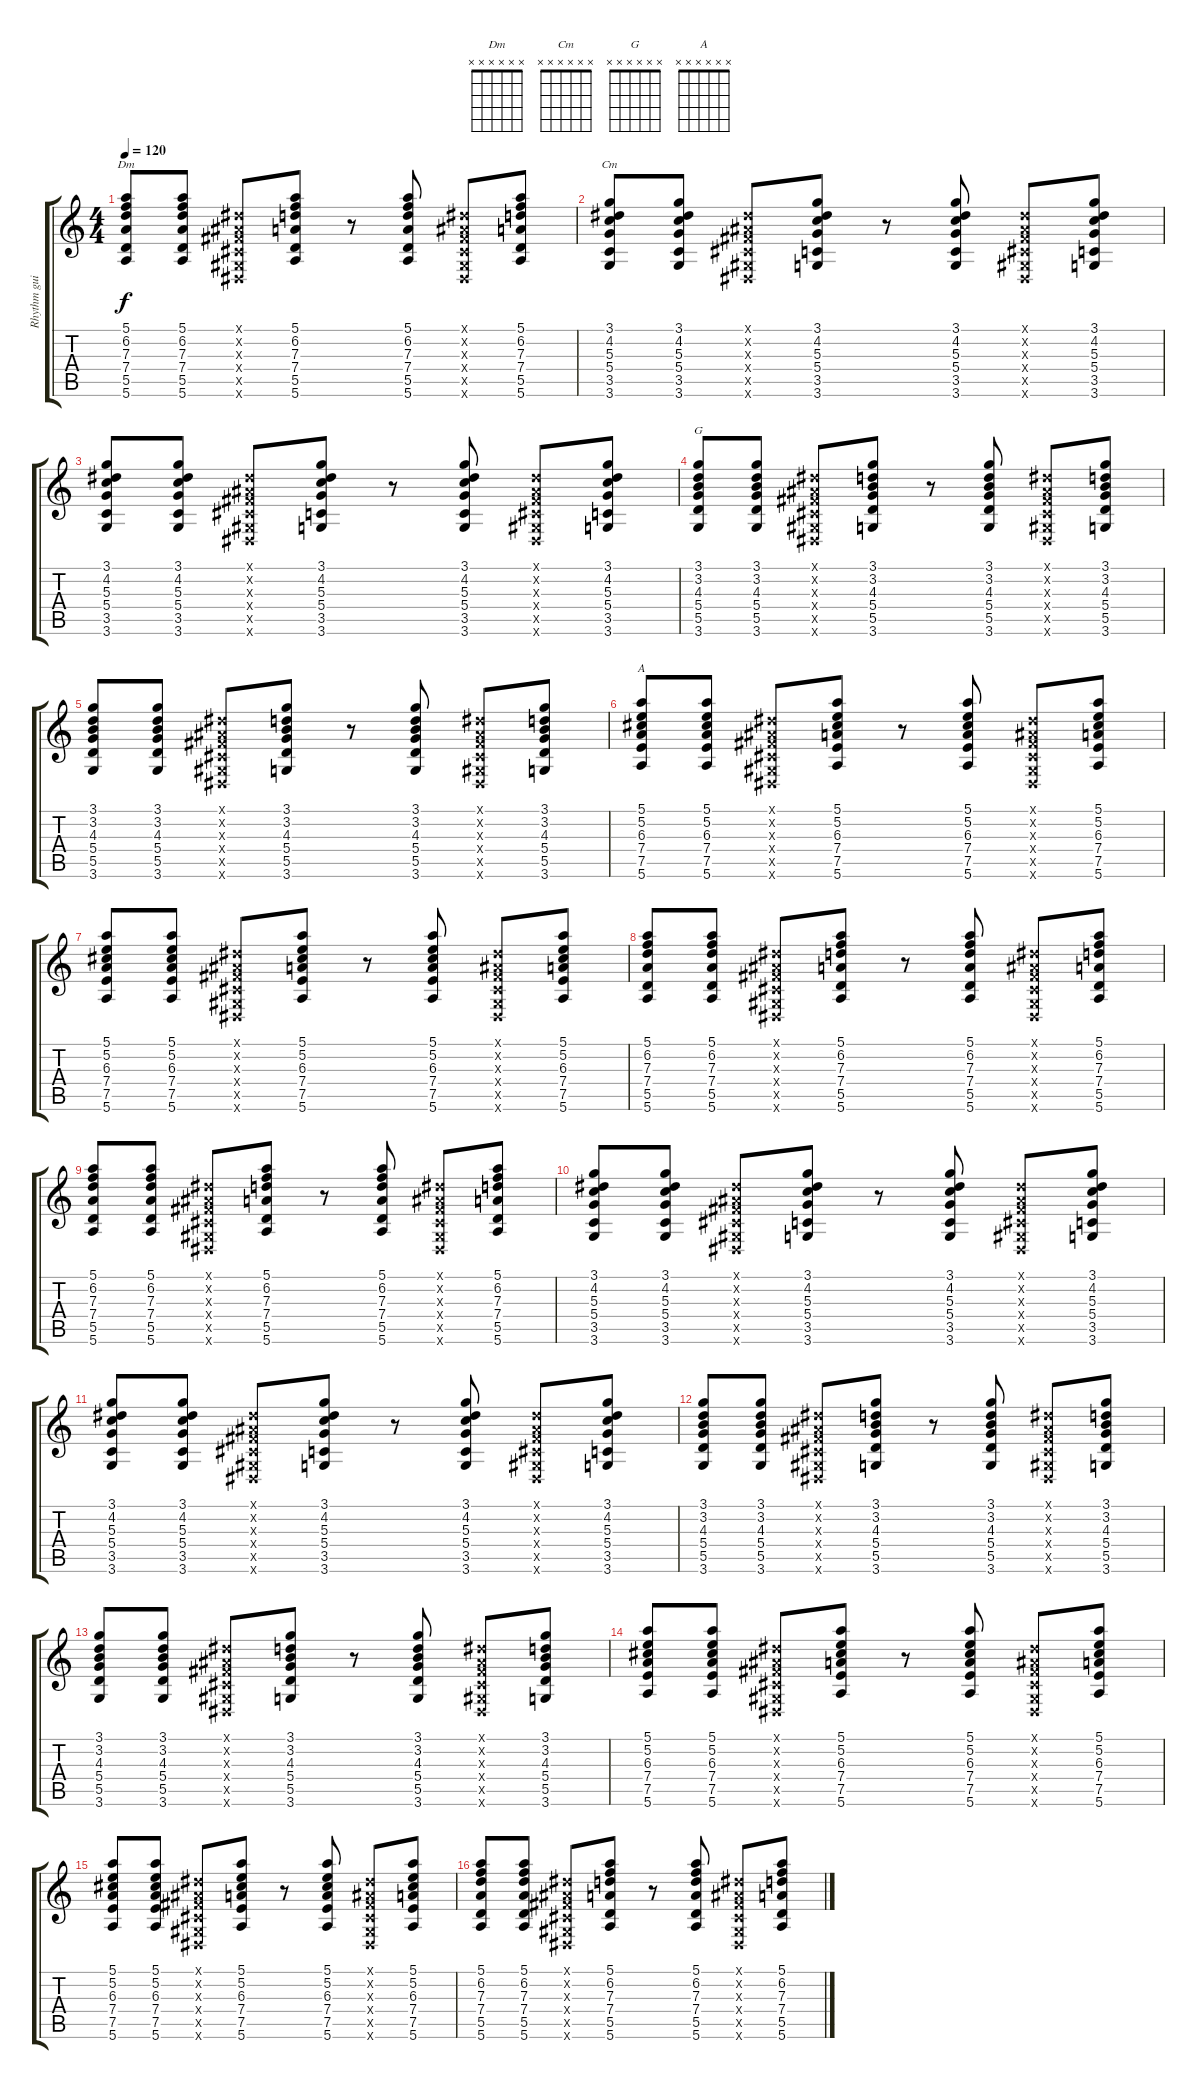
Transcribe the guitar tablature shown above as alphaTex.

\track ("Rhythm guitar" "Rhythm gui") {instrument acousticguitarsteel}
\staff {score tabs}
\tuning (E4 B3 G3 D3 A2 E2) {hide}
\chord ("Dm" x x x x x x) {firstfret 0}
\chord ("Cm" x x x x x x) {firstfret 0}
\chord ("G" x x x x x x) {firstfret 0}
\chord ("A" x x x x x x) {firstfret 0}
\ts (4 4)
\tempo 120
\clef g2
\ks c
(5.1 6.2 7.3 7.4 5.5 5.6).8{ch "Dm" dy f} (5.1 6.2 7.3 7.4 5.5 5.6).8 (-1.1{x} -1.2{x} -1.3{x} -1.4{x} -1.5{x} -1.6{x}).8 (5.1 6.2 7.3 7.4 5.5 5.6).8 r.8 (5.1 6.2 7.3 7.4 5.5 5.6).8 (-1.1{x} -1.2{x} -1.3{x} -1.4{x} -1.5{x} -1.6{x}).8 (5.1 6.2 7.3 7.4 5.5 5.6).8 |
(3.1 4.2 5.3 5.4 3.5 3.6).8{ch "Cm"} (3.1 4.2 5.3 5.4 3.5 3.6).8 (-1.1{x} -1.2{x} -1.3{x} -1.4{x} -1.5{x} -1.6{x}).8 (3.1 4.2 5.3 5.4 3.5 3.6).8 r.8 (3.1 4.2 5.3 5.4 3.5 3.6).8 (-1.1{x} -1.2{x} -1.3{x} -1.4{x} -1.5{x} -1.6{x}).8 (3.1 4.2 5.3 5.4 3.5 3.6).8 |
(3.1 4.2 5.3 5.4 3.5 3.6).8 (3.1 4.2 5.3 5.4 3.5 3.6).8 (-1.1{x} -1.2{x} -1.3{x} -1.4{x} -1.5{x} -1.6{x}).8 (3.1 4.2 5.3 5.4 3.5 3.6).8 r.8 (3.1 4.2 5.3 5.4 3.5 3.6).8 (-1.1{x} -1.2{x} -1.3{x} -1.4{x} -1.5{x} -1.6{x}).8 (3.1 4.2 5.3 5.4 3.5 3.6).8 |
(3.1 3.2 4.3 5.4 5.5 3.6).8{ch "G"} (3.1 3.2 4.3 5.4 5.5 3.6).8 (-1.1{x} -1.2{x} -1.3{x} -1.4{x} -1.5{x} -1.6{x}).8 (3.1 3.2 4.3 5.4 5.5 3.6).8 r.8 (3.1 3.2 4.3 5.4 5.5 3.6).8 (-1.1{x} -1.2{x} -1.3{x} -1.4{x} -1.5{x} -1.6{x}).8 (3.1 3.2 4.3 5.4 5.5 3.6).8 |
(3.1 3.2 4.3 5.4 5.5 3.6).8 (3.1 3.2 4.3 5.4 5.5 3.6).8 (-1.1{x} -1.2{x} -1.3{x} -1.4{x} -1.5{x} -1.6{x}).8 (3.1 3.2 4.3 5.4 5.5 3.6).8 r.8 (3.1 3.2 4.3 5.4 5.5 3.6).8 (-1.1{x} -1.2{x} -1.3{x} -1.4{x} -1.5{x} -1.6{x}).8 (3.1 3.2 4.3 5.4 5.5 3.6).8 |
(5.1 5.2 6.3 7.4 7.5 5.6).8{ch "A"} (5.1 5.2 6.3 7.4 7.5 5.6).8 (-1.1{x} -1.2{x} -1.3{x} -1.4{x} -1.5{x} -1.6{x}).8 (5.1 5.2 6.3 7.4 7.5 5.6).8 r.8 (5.1 5.2 6.3 7.4 7.5 5.6).8 (-1.1{x} -1.2{x} -1.3{x} -1.4{x} -1.5{x} -1.6{x}).8 (5.1 5.2 6.3 7.4 7.5 5.6).8 |
(5.1 5.2 6.3 7.4 7.5 5.6).8 (5.1 5.2 6.3 7.4 7.5 5.6).8 (-1.1{x} -1.2{x} -1.3{x} -1.4{x} -1.5{x} -1.6{x}).8 (5.1 5.2 6.3 7.4 7.5 5.6).8 r.8 (5.1 5.2 6.3 7.4 7.5 5.6).8 (-1.1{x} -1.2{x} -1.3{x} -1.4{x} -1.5{x} -1.6{x}).8 (5.1 5.2 6.3 7.4 7.5 5.6).8 |
(5.1 6.2 7.3 7.4 5.5 5.6).8 (5.1 6.2 7.3 7.4 5.5 5.6).8 (-1.1{x} -1.2{x} -1.3{x} -1.4{x} -1.5{x} -1.6{x}).8 (5.1 6.2 7.3 7.4 5.5 5.6).8 r.8 (5.1 6.2 7.3 7.4 5.5 5.6).8 (-1.1{x} -1.2{x} -1.3{x} -1.4{x} -1.5{x} -1.6{x}).8 (5.1 6.2 7.3 7.4 5.5 5.6).8 |
(5.1 6.2 7.3 7.4 5.5 5.6).8 (5.1 6.2 7.3 7.4 5.5 5.6).8 (-1.1{x} -1.2{x} -1.3{x} -1.4{x} -1.5{x} -1.6{x}).8 (5.1 6.2 7.3 7.4 5.5 5.6).8 r.8 (5.1 6.2 7.3 7.4 5.5 5.6).8 (-1.1{x} -1.2{x} -1.3{x} -1.4{x} -1.5{x} -1.6{x}).8 (5.1 6.2 7.3 7.4 5.5 5.6).8 |
(3.1 4.2 5.3 5.4 3.5 3.6).8 (3.1 4.2 5.3 5.4 3.5 3.6).8 (-1.1{x} -1.2{x} -1.3{x} -1.4{x} -1.5{x} -1.6{x}).8 (3.1 4.2 5.3 5.4 3.5 3.6).8 r.8 (3.1 4.2 5.3 5.4 3.5 3.6).8 (-1.1{x} -1.2{x} -1.3{x} -1.4{x} -1.5{x} -1.6{x}).8 (3.1 4.2 5.3 5.4 3.5 3.6).8 |
(3.1 4.2 5.3 5.4 3.5 3.6).8 (3.1 4.2 5.3 5.4 3.5 3.6).8 (-1.1{x} -1.2{x} -1.3{x} -1.4{x} -1.5{x} -1.6{x}).8 (3.1 4.2 5.3 5.4 3.5 3.6).8 r.8 (3.1 4.2 5.3 5.4 3.5 3.6).8 (-1.1{x} -1.2{x} -1.3{x} -1.4{x} -1.5{x} -1.6{x}).8 (3.1 4.2 5.3 5.4 3.5 3.6).8 |
(3.1 3.2 4.3 5.4 5.5 3.6).8 (3.1 3.2 4.3 5.4 5.5 3.6).8 (-1.1{x} -1.2{x} -1.3{x} -1.4{x} -1.5{x} -1.6{x}).8 (3.1 3.2 4.3 5.4 5.5 3.6).8 r.8 (3.1 3.2 4.3 5.4 5.5 3.6).8 (-1.1{x} -1.2{x} -1.3{x} -1.4{x} -1.5{x} -1.6{x}).8 (3.1 3.2 4.3 5.4 5.5 3.6).8 |
(3.1 3.2 4.3 5.4 5.5 3.6).8 (3.1 3.2 4.3 5.4 5.5 3.6).8 (-1.1{x} -1.2{x} -1.3{x} -1.4{x} -1.5{x} -1.6{x}).8 (3.1 3.2 4.3 5.4 5.5 3.6).8 r.8 (3.1 3.2 4.3 5.4 5.5 3.6).8 (-1.1{x} -1.2{x} -1.3{x} -1.4{x} -1.5{x} -1.6{x}).8 (3.1 3.2 4.3 5.4 5.5 3.6).8 |
(5.1 5.2 6.3 7.4 7.5 5.6).8 (5.1 5.2 6.3 7.4 7.5 5.6).8 (-1.1{x} -1.2{x} -1.3{x} -1.4{x} -1.5{x} -1.6{x}).8 (5.1 5.2 6.3 7.4 7.5 5.6).8 r.8 (5.1 5.2 6.3 7.4 7.5 5.6).8 (-1.1{x} -1.2{x} -1.3{x} -1.4{x} -1.5{x} -1.6{x}).8 (5.1 5.2 6.3 7.4 7.5 5.6).8 |
(5.1 5.2 6.3 7.4 7.5 5.6).8 (5.1 5.2 6.3 7.4 7.5 5.6).8 (-1.1{x} -1.2{x} -1.3{x} -1.4{x} -1.5{x} -1.6{x}).8 (5.1 5.2 6.3 7.4 7.5 5.6).8 r.8 (5.1 5.2 6.3 7.4 7.5 5.6).8 (-1.1{x} -1.2{x} -1.3{x} -1.4{x} -1.5{x} -1.6{x}).8 (5.1 5.2 6.3 7.4 7.5 5.6).8 |
(5.1 6.2 7.3 7.4 5.5 5.6).8 (5.1 6.2 7.3 7.4 5.5 5.6).8 (-1.1{x} -1.2{x} -1.3{x} -1.4{x} -1.5{x} -1.6{x}).8 (5.1 6.2 7.3 7.4 5.5 5.6).8 r.8 (5.1 6.2 7.3 7.4 5.5 5.6).8 (-1.1{x} -1.2{x} -1.3{x} -1.4{x} -1.5{x} -1.6{x}).8 (5.1 6.2 7.3 7.4 5.5 5.6).8
